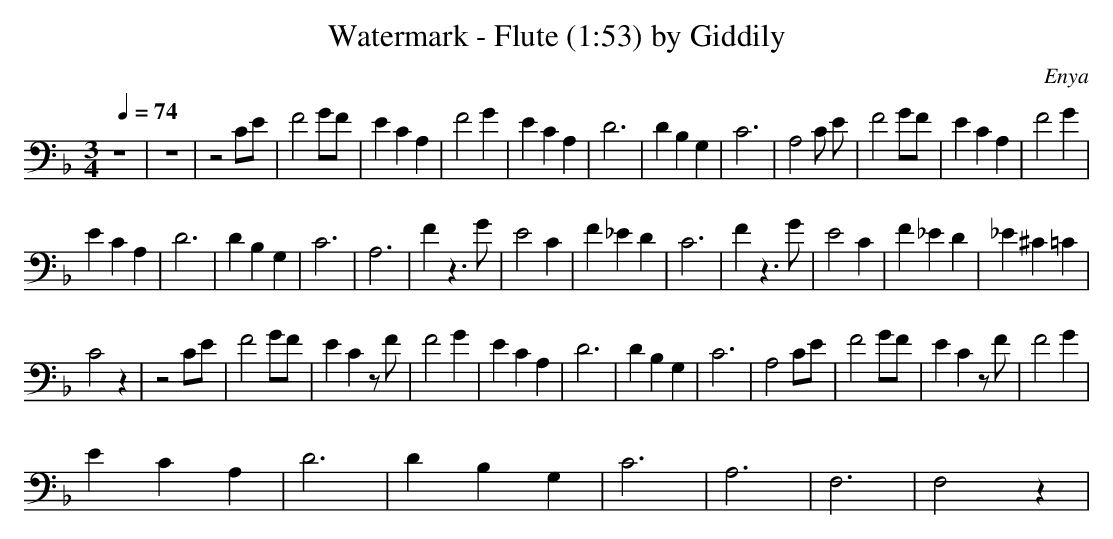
X:1
T:Watermark - Flute (1:53) by Giddily
C:Enya
Q:1/4=74
M:3/4
L:1/8
K:F
z6 |z6 |z4 CE |F4 GF |E2 C2 A,2 |F4 G2 |E2 C2 A,2 |D6 |D2 B,2 G,2 |C6 |A,4 C E |F4 GF |E2 C2 A,2 |F4 G2 |
E2 C2 A,2 |D6 |D2 B,2 G,2 |C6 |A,6 |F2 z3 G |E4 C2 |F2 _E2 D2 |C6 |F2 z3 G |E4 C2 |F2 _E2 D2 |_E2 ^C2 =C2 |
C4 z2 |z4 CE |F4 GF |E2 C2 z F |F4 G2 |E2 C2 A,2 |D6 |D2 B,2 G,2 |C6 |A,4 CE |F4 GF |E2 C2 z F |F4 G2 |
E2 C2 A,2 |D6 |D2 B,2 G,2 |C6 |A,6 |F,6 |F,4 z2 |
